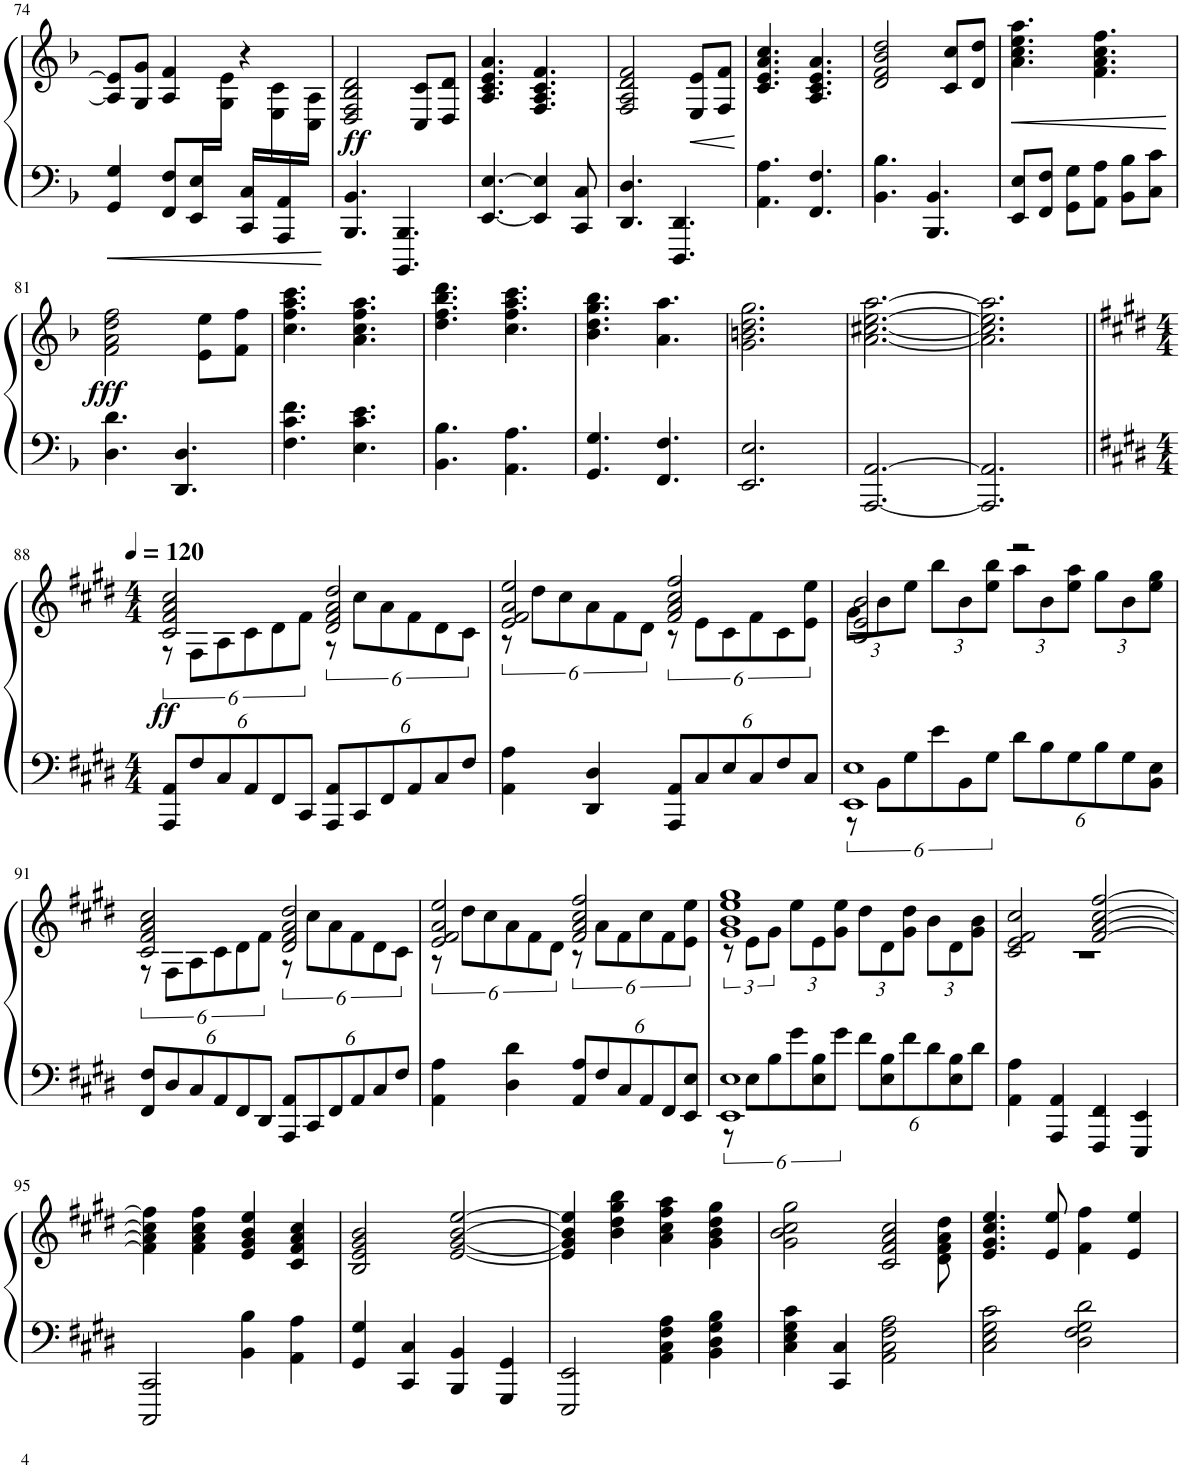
**kern	**kern	**dynam
*part1	*part1	*part1
*staff2	*staff1	*staff1/2
*I"Piano	*	*
*I'Pno.	*	*
!!LO:PB:g=z
*clefF4	*clefG2	*
*k[b-]	*k[b-]	*
*M3/4	*M3/4	*
=74	=74	=74
!	!	!LO:HP:b=2
*	*^	*
4GG/ 4G/	8A/] 8e/]L	4..ryy	<
.	8G/ 8g/J	.	.
8FF/ 8F/L	4A/ 4f/	.	.
16EE/ 16E/L	.	.	.
16ryy	.	16G\ 16e\JJ	.
16CC/ 16C/LL	4r	16ryy	.
16ryy	.	16E\ 16c\	.
16AAA/ 16AA/	.	16ryy	.
16ryy	.	16C\ 16A\JJ	.
*	*v	*v	*
.	.	[
=75	=75	=75
!	!	!LO:DY:b
4.BBB-/ 4.BB-/	2D/ 2F/ 2B-/ 2d/	ff
4.BBBB-/ 4.BBB-/	.	.
.	8C/ 8c/L	.
.	8D/ 8d/J	.
=76	=76	=76
[4.EE/ [4.E/	4.A/ 4.c/ 4.e/ 4.a/	.
4EE/] 4E/]	4.F/ 4.A/ 4.c/ 4.f/	.
8CC/ 8C/	.	.
=77	=77	=77
4.DD/ 4.D/	2F/ 2A/ 2d/ 2f/	.
4.DDD/ 4.DD/	.	.
!	!	!LO:HP:b
.	8E/ 8e/L	<
.	8F/ 8f/J	.
.	.	[
=78	=78	=78
4.AA\ 4.A\	4.c/ 4.e/ 4.a/ 4.cc/	.
4.FF/ 4.F/	4.A/ 4.c/ 4.e/ 4.a/	.
=79	=79	=79
4.BB-\ 4.B-\	2d/ 2f/ 2b-/ 2dd/	.
4.BBB-/ 4.BB-/	.	.
.	8c/ 8cc/L	.
.	8d/ 8dd/J	.
=80	=80	=80
!	!	!LO:HP:b
8EE/ 8E/L	4.a\ 4.cc\ 4.ee\ 4.aa\	<
8FF/ 8F/J	.	.
8GG\ 8G\L	.	.
8AA\ 8A\J	4.f\ 4.a\ 4.cc\ 4.ff\	.
8BB-\ 8B-\L	.	.
8C\ 8c\J	.	.
.	.	[
!!LO:LB:g=z
=81	=81	=81
!	!	!LO:DY:b
4.D\ 4.d\	2f\ 2a\ 2dd\ 2ff\	fff
4.DD/ 4.D/	.	.
.	8e\ 8ee\L	.
.	8f\ 8ff\J	.
=82	=82	=82
4.F\ 4.c\ 4.f\	4.cc\ 4.ff\ 4.aa\ 4.ccc\	.
4.E\ 4.c\ 4.e\	4.a\ 4.cc\ 4.ff\ 4.aa\	.
=83	=83	=83
4.BB-\ 4.B-\	4.dd\ 4.ff\ 4.bb-\ 4.ddd\	.
4.AA\ 4.A\	4.cc\ 4.ff\ 4.aa\ 4.ccc\	.
=84	=84	=84
4.GG/ 4.G/	4.b-\ 4.dd\ 4.gg\ 4.bb-\	.
4.FF/ 4.F/	4.a\ 4.aa\	.
=85	=85	=85
2.EE/ 2.E/	2.g\ 2.bn\ 2.dd\ 2.gg\	.
=86	=86	=86
[2.AAA/ [2.AA/	[2.a\ [2.cc#X\ [2.ee\ [2.aa\	.
=87	=87	=87
2.AAA/] 2.AA/]	2.a\] 2.cc#\] 2.ee\] 2.aa\]	.
!!LO:LB:g=z
=88||	=88||	=88||
*k[f#c#g#d#]	*k[f#c#g#d#]	*
*M4/4	*M4/4	*
*Xbrackettup	*	*
*	*MM120	*
*	*^	*
!	!	!	!LO:DY:b
12AAA/ 12AA/L	2c#/ 2f#/ 2a/ 2cc#/	12r	ff
12F#/	.	12F#\L	.
12C#/	.	12A\	.
12AA/	.	12c#\	.
12FF#/	.	12d#\	.
12CC#/J	.	12f#\J	.
12AAA/ 12AA/L	2d#/ 2f#/ 2a/ 2dd#/	12r	.
12CC#/	.	12cc#\L	.
12FF#/	.	12a\	.
12AA/	.	12f#\	.
12C#/	.	12d#\	.
12F#/J	.	12c#\J	.
=89	=89	=89	=89
4AA\ 4A\	2e/ 2f#/ 2a/ 2ee/	12r	.
.	.	12dd#\L	.
.	.	12cc#\	.
4DD#/ 4D#/	.	12a\	.
.	.	12f#\	.
.	.	12d#\J	.
12AAA/ 12AA/L	2f#/ 2a/ 2cc#/ 2ff#/	12r	.
12C#/	.	12e\L	.
12E/	.	12c#\	.
12C#/	.	12f#\	.
12F#/	.	12c#\	.
12C#/J	.	12e\ 12ee\J	.
=90	=90	=90	=90
*^	*	*	*
*	*brackettup	*	*Xbrackettup	*
1EE 1E	12r	2B/ 2e/ 2b/	12g#\L	.
.	12BB\L	.	12b\	.
.	12G#\	.	12ee\J	.
.	12e\	.	12bb\L	.
.	12BB\	.	12b\	.
.	12G#\J	.	12ee\ 12bb\J	.
*	*Xbrackettup	*	*	*
.	12d#\L	2r	12aa\L	.
.	12B\	.	12b\	.
.	12G#\	.	12ee\ 12aa\J	.
.	12B\	.	12gg#\L	.
.	12G#\	.	12b\	.
.	12BB\ 12E\J	.	12ee\ 12gg#\J	.
*v	*v	*	*	*
!!LO:LB:g=z	!!
=91	=91	=91	=91
*	*	*brackettup	*
12FF#/ 12F#/L	2c#/ 2f#/ 2a/ 2cc#/	12r	.
12D#/	.	12F#\L	.
12C#/	.	12A\	.
12AA/	.	12c#\	.
12FF#/	.	12d#\	.
12DD#/J	.	12f#\J	.
12AAA/ 12AA/L	2d#/ 2f#/ 2a/ 2dd#/	12r	.
12CC#/	.	12cc#\L	.
12FF#/	.	12a\	.
12AA/	.	12f#\	.
12C#/	.	12d#\	.
12F#/J	.	12c#\J	.
=92	=92	=92	=92
4AA\ 4A\	2e/ 2f#/ 2a/ 2ee/	12r	.
.	.	12dd#\L	.
.	.	12cc#\	.
4D#\ 4d#\	.	12a\	.
.	.	12f#\	.
.	.	12d#\J	.
12AA/ 12A/L	2f#/ 2a/ 2cc#/ 2ff#/	12r	.
12F#/	.	12a\L	.
12C#/	.	12f#\	.
12AA/	.	12cc#\	.
12FF#/	.	12f#\	.
12EE/ 12E/J	.	12e\ 12ee\J	.
=93	=93	=93	=93
*^	*	*	*
*	*brackettup	*	*	*
1EE 1E	12r	1g# 1b 1ee 1gg#	12r	.
.	12E\L	.	12e\L	.
.	12B\	.	12g#\J	.
*	*	*	*Xbrackettup	*
.	12g#\	.	12ee\L	.
.	12E\ 12B\	.	12e\	.
.	12g#\J	.	12g#\ 12ee\J	.
*	*Xbrackettup	*	*	*
.	12f#\L	.	12dd#\L	.
.	12E\ 12B\	.	12d#\	.
.	12f#\	.	12g#\ 12dd#\J	.
.	12d#\	.	12b\L	.
.	12E\ 12B\	.	12d#\	.
.	12d#\J	.	12g#\ 12b\J	.
*v	*v	*	*	*
=94	=94	=94	=94
4AA\ 4A\	2c#/ 2e/ 2f#/ 2cc#/	1r	.
4AAA/ 4AA/	.	.	.
4FFF#/ 4FF#/	[2f#/ [2a/ [2cc#/ [2ff#/	.	.
4EEE/ 4EE/	.	.	.
*	*v	*v	*
!!LO:LB:g=z
=95	=95	=95
2CCC#/ 2CC#/	4f#\] 4a\] 4cc#\] 4ff#\]	.
.	4f#\ 4a\ 4cc#\ 4ff#\	.
4BB\ 4B\	4e/ 4g#/ 4b/ 4ee/	.
4AA\ 4A\	4c#/ 4f#/ 4a/ 4cc#/	.
=96	=96	=96
4GG#/ 4G#/	2B/ 2e/ 2g#/ 2b/	.
4CC#/ 4C#/	.	.
4BBB/ 4BB/	[2e/ [2g#/ [2b/ [2ee/	.
4GGG#/ 4GG#/	.	.
=97	=97	=97
2EEE/ 2EE/	4e/] 4g#/] 4b/] 4ee/]	.
.	4b\ 4dd#\ 4gg#\ 4bb\	.
4AA\ 4C#\ 4F#\ 4A\	4a\ 4cc#\ 4ff#\ 4aa\	.
4BB\ 4D#\ 4G#\ 4B\	4g#\ 4b\ 4dd#\ 4gg#\	.
=98	=98	=98
*	*^	*
4C#\ 4E\ 4G#\ 4c#\	2g#\ 2b\ 2cc#\ 2gg#\	2ryy	.
4CC#/ 4C#/	.	.	.
2AA\ 2C#\ 2F#\ 2A\	2c#/ 2f#/ 2a/ 2cc#/	4ryy	.
.	.	8ryy	.
.	.	8d#\ 8f#\ 8a\ 8dd#\	.
*	*v	*v	*
=99	=99	=99
2C#\ 2E\ 2G#\ 2c#\	4.e/ 4.g#/ 4.cc#/ 4.ee/	.
.	8e/ 8ee/	.
2D#\ 2F#\ 2G#\ 2d#\	4f#\ 4ff#\	.
.	4e/ 4ee/	.
=	=	=
*-	*-	*-
